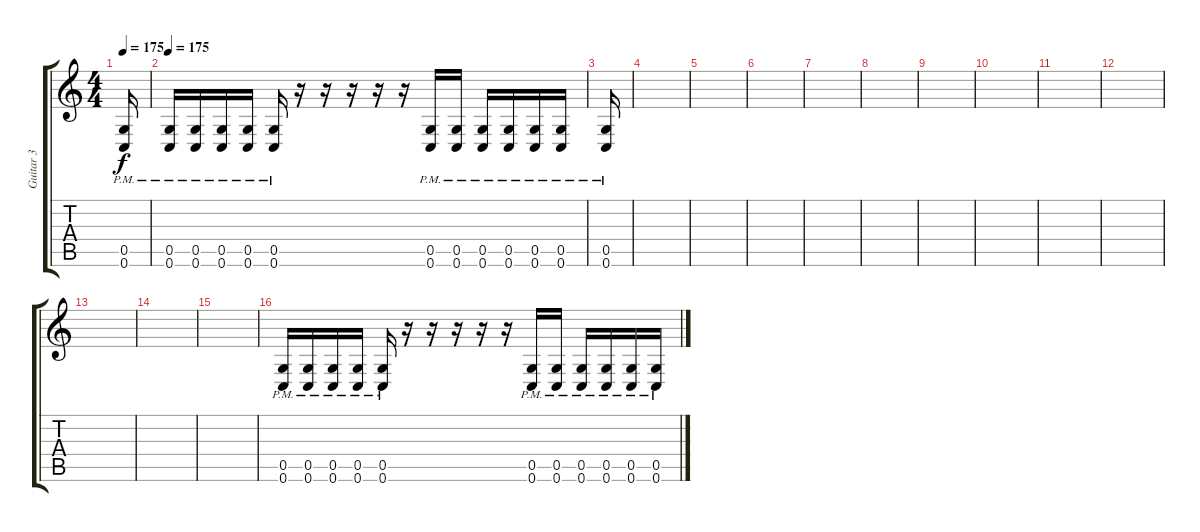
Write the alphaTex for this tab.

\track ("Guitar 3" "Guitar 3") {instrument distortionguitar}
\staff {score tabs}
\tuning (D4 A3 F3 C3 G2 C2) {hide}
\ts (4 4)
\tempo 175
\clef g2
\ks c
(0.5{pm} 0.6{pm}).16{dy f} |
\tempo 175
(0.5{pm} 0.6{pm}).16 (0.5{pm} 0.6{pm}).16 (0.5{pm} 0.6{pm}).16 (0.5{pm} 0.6{pm}).16 (0.5{pm} 0.6{pm}).16 r.16 r.16 r.16 r.16 r.16 (0.5{pm} 0.6{pm}).16 (0.5{pm} 0.6{pm}).16 (0.5{pm} 0.6{pm}).16 (0.5{pm} 0.6{pm}).16 (0.5{pm} 0.6{pm}).16 (0.5{pm} 0.6{pm}).16 |
(0.5{pm} 0.6{pm}).16 |
|
|
|
|
|
|
|
|
|
|
|
|
(0.5{pm} 0.6{pm}).16 (0.5{pm} 0.6{pm}).16 (0.5{pm} 0.6{pm}).16 (0.5{pm} 0.6{pm}).16 (0.5{pm} 0.6{pm}).16 r.16 r.16 r.16 r.16 r.16 (0.5{pm} 0.6{pm}).16 (0.5{pm} 0.6{pm}).16 (0.5{pm} 0.6{pm}).16 (0.5{pm} 0.6{pm}).16 (0.5{pm} 0.6{pm}).16 (0.5{pm} 0.6{pm}).16
